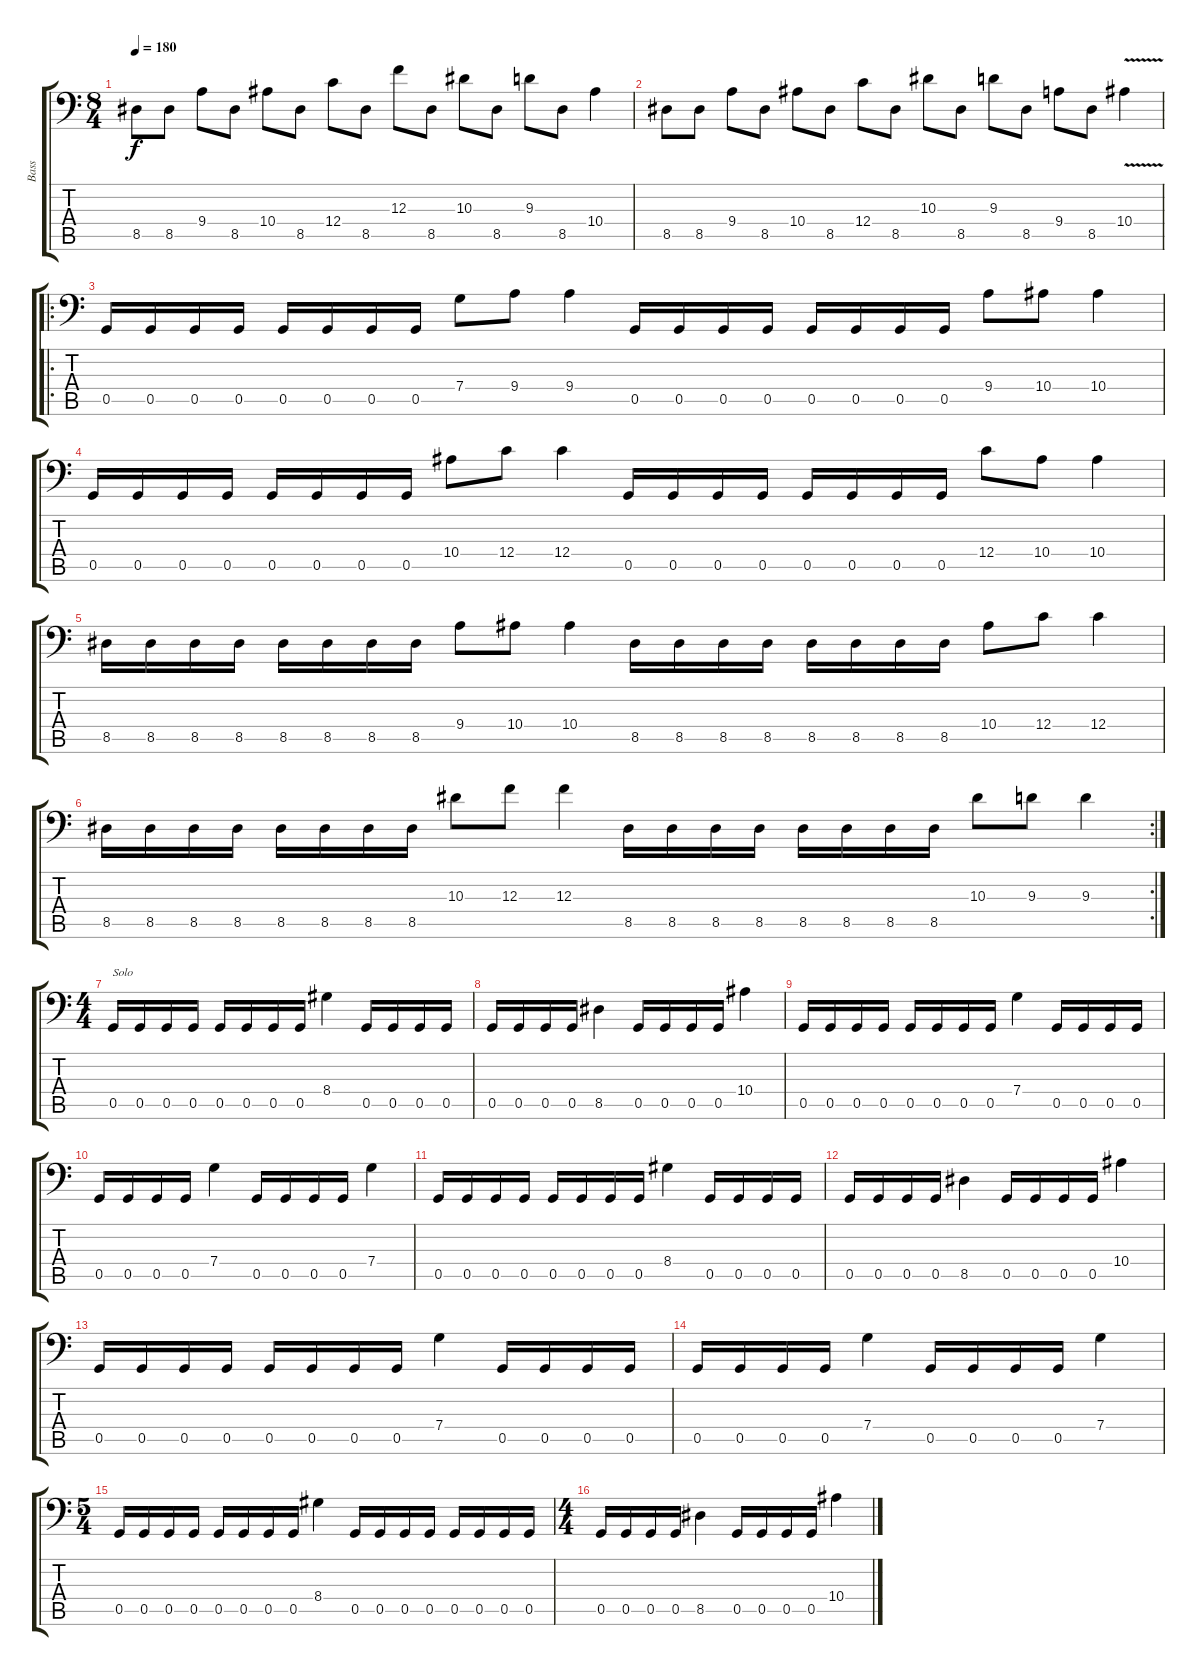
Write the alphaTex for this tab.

\track ("Bass" "Bass") {instrument electricbassfinger}
\staff {score tabs}
\tuning (D3 A2 F2 C2 G1 D1) {hide}
\ts (8 4)
\tempo 180
\clef f4
\ks c
8.5.8{dy f} 8.5.8 9.4.8 8.5.8 10.4.8 8.5.8 12.4.8 8.5.8 12.3.8 8.5.8 10.3.8 8.5.8 9.3.8 8.5.8 10.4.4 |
8.5.8 8.5.8 9.4.8 8.5.8 10.4.8 8.5.8 12.4.8 8.5.8 10.3.8 8.5.8 9.3.8 8.5.8 9.4.8 8.5.8 10.4{v}.4 |
\ro
0.5.16 0.5.16 0.5.16 0.5.16 0.5.16 0.5.16 0.5.16 0.5.16 7.4.8 9.4.8 9.4.4 0.5.16 0.5.16 0.5.16 0.5.16 0.5.16 0.5.16 0.5.16 0.5.16 9.4.8 10.4.8 10.4.4 |
0.5.16 0.5.16 0.5.16 0.5.16 0.5.16 0.5.16 0.5.16 0.5.16 10.4.8 12.4.8 12.4.4 0.5.16 0.5.16 0.5.16 0.5.16 0.5.16 0.5.16 0.5.16 0.5.16 12.4.8 10.4.8 10.4.4 |
8.5.16 8.5.16 8.5.16 8.5.16 8.5.16 8.5.16 8.5.16 8.5.16 9.4.8 10.4.8 10.4.4 8.5.16 8.5.16 8.5.16 8.5.16 8.5.16 8.5.16 8.5.16 8.5.16 10.4.8 12.4.8 12.4.4 |
\rc 2
8.5.16 8.5.16 8.5.16 8.5.16 8.5.16 8.5.16 8.5.16 8.5.16 10.3.8 12.3.8 12.3.4 8.5.16 8.5.16 8.5.16 8.5.16 8.5.16 8.5.16 8.5.16 8.5.16 10.3.8 9.3.8 9.3.4 |
\ts (4 4)
0.5.16{txt "Solo"} 0.5.16 0.5.16 0.5.16 0.5.16 0.5.16 0.5.16 0.5.16 8.4.4 0.5.16 0.5.16 0.5.16 0.5.16 |
0.5.16 0.5.16 0.5.16 0.5.16 8.5.4 0.5.16 0.5.16 0.5.16 0.5.16 10.4.4 |
0.5.16 0.5.16 0.5.16 0.5.16 0.5.16 0.5.16 0.5.16 0.5.16 7.4.4 0.5.16 0.5.16 0.5.16 0.5.16 |
0.5.16 0.5.16 0.5.16 0.5.16 7.4.4 0.5.16 0.5.16 0.5.16 0.5.16 7.4.4 |
0.5.16 0.5.16 0.5.16 0.5.16 0.5.16 0.5.16 0.5.16 0.5.16 8.4.4 0.5.16 0.5.16 0.5.16 0.5.16 |
0.5.16 0.5.16 0.5.16 0.5.16 8.5.4 0.5.16 0.5.16 0.5.16 0.5.16 10.4.4 |
0.5.16 0.5.16 0.5.16 0.5.16 0.5.16 0.5.16 0.5.16 0.5.16 7.4.4 0.5.16 0.5.16 0.5.16 0.5.16 |
0.5.16 0.5.16 0.5.16 0.5.16 7.4.4 0.5.16 0.5.16 0.5.16 0.5.16 7.4.4 |
\ts (5 4)
0.5.16 0.5.16 0.5.16 0.5.16 0.5.16 0.5.16 0.5.16 0.5.16 8.4.4 0.5.16 0.5.16 0.5.16 0.5.16 0.5.16 0.5.16 0.5.16 0.5.16 |
\ts (4 4)
0.5.16 0.5.16 0.5.16 0.5.16 8.5.4 0.5.16 0.5.16 0.5.16 0.5.16 10.4.4
